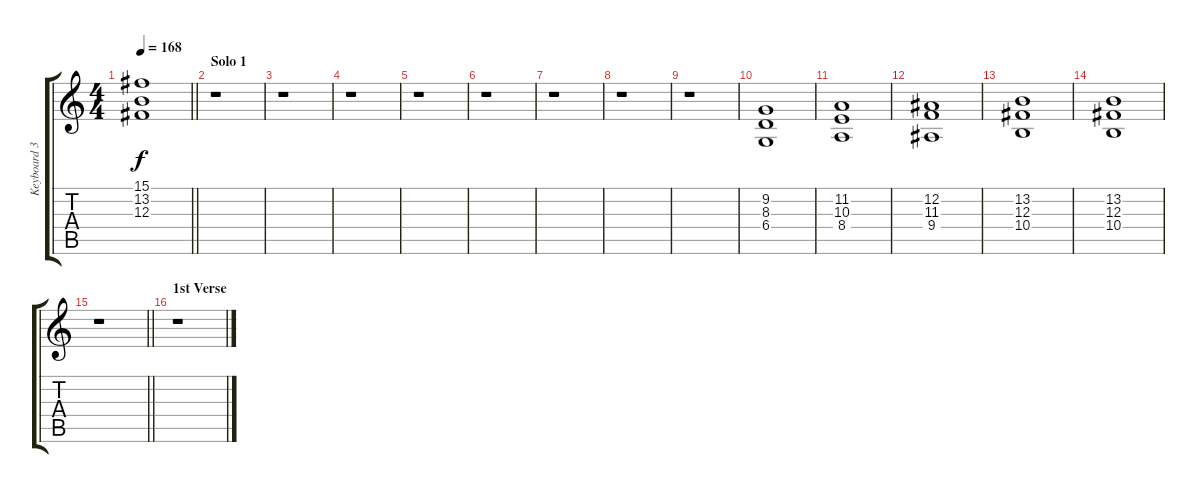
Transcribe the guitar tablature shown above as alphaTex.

\track ("Keyboard 3" "Keyboard 3") {instrument synthstrings1}
\staff {score tabs}
\tuning (Eb4 Bb3 Gb3 Db3 Ab2 Eb2) {hide}
\ts (4 4)
\tempo 168
\clef g2
\barLineRight lightlight
\ks c
(15.1{t} 13.2{t} 12.3{t}).1{dy f} |
\section ("" "Solo 1")
r.1 |
r.1 |
r.1 |
r.1 |
r.1 |
r.1 |
r.1 |
r.1 |
(9.2 8.3 6.4).1{volume 6 instrument choiraahs} |
(11.2 10.3 8.4).1 |
(12.2 11.3 9.4).1 |
(13.2 12.3 10.4).1 |
(13.2 12.3 10.4).1 |
\barLineRight lightlight
r.1 |
\section ("" "1st Verse")
r.1
